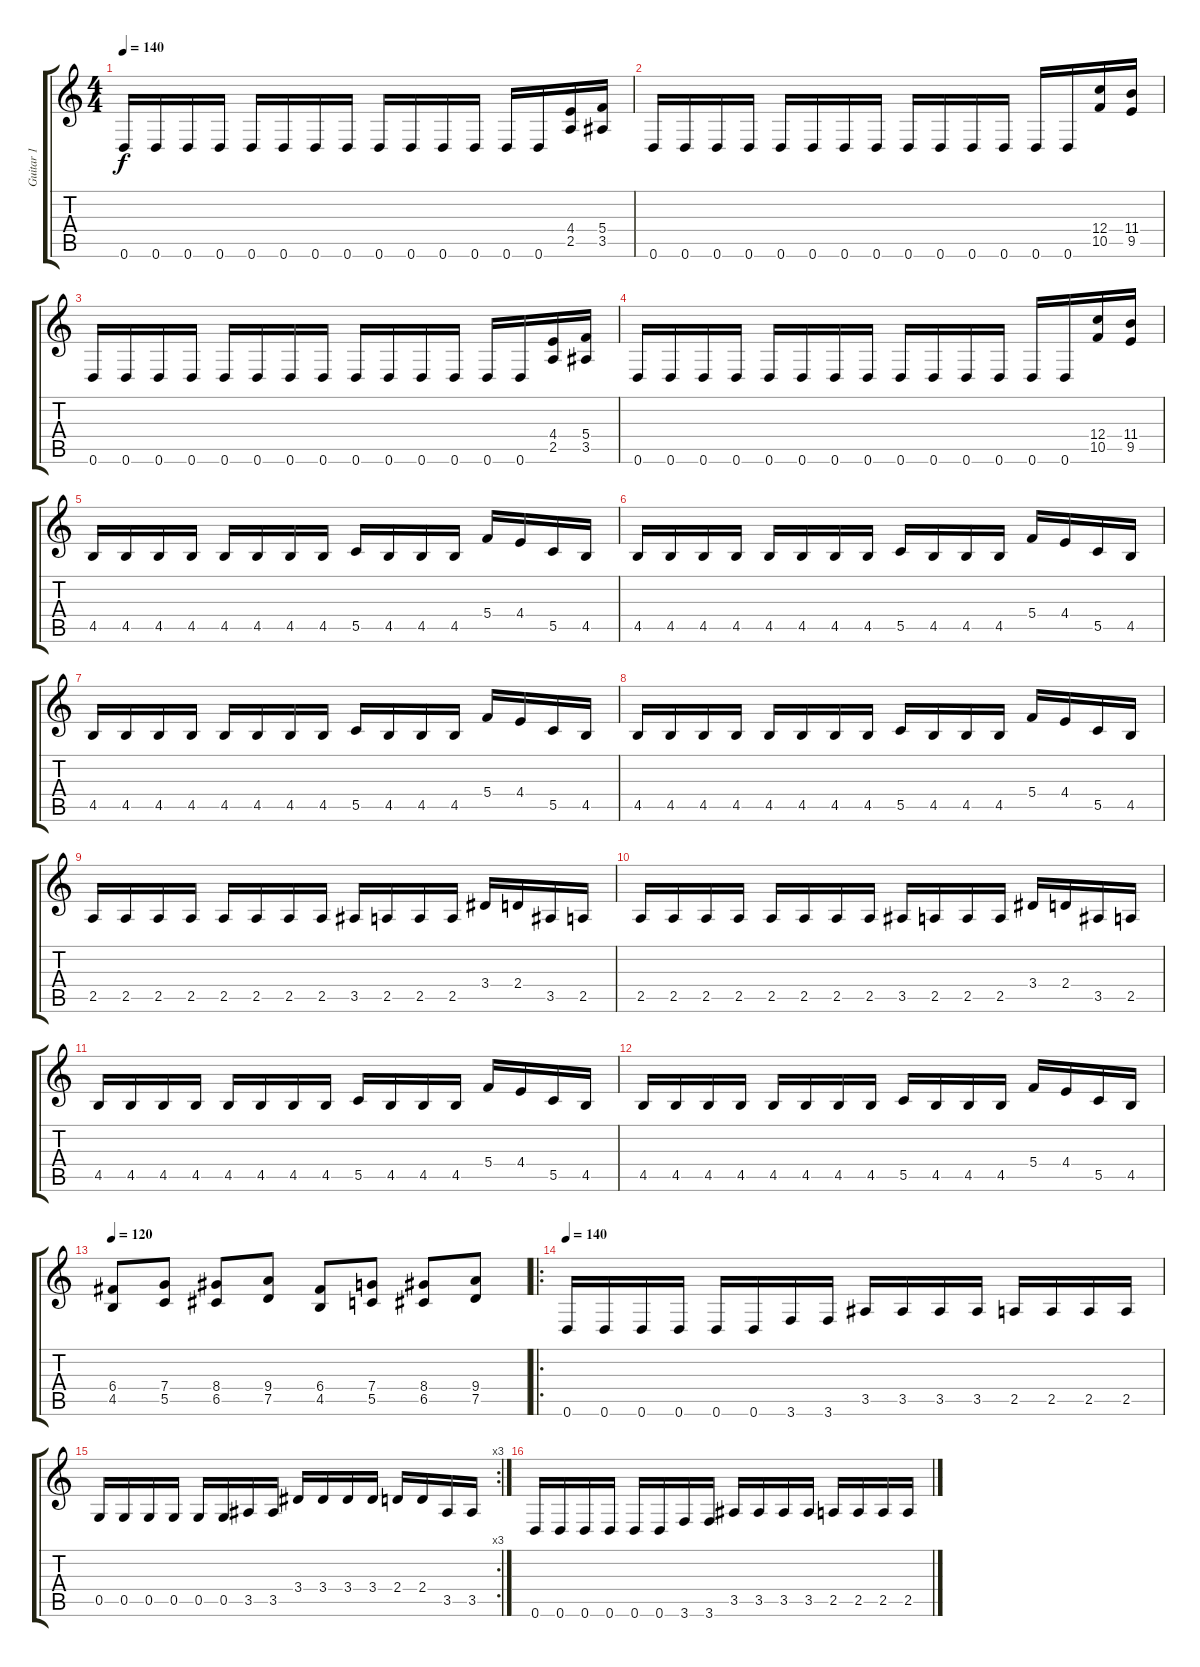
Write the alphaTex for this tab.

\track ("Guitar 1" "Guitar 1") {instrument distortionguitar}
\staff {score tabs}
\tuning (D4 A3 F3 C3 G2 D2) {hide}
\ts (4 4)
\tempo 140
\clef g2
\ks c
0.6.16{dy f} 0.6.16 0.6.16 0.6.16 0.6.16 0.6.16 0.6.16 0.6.16 0.6.16 0.6.16 0.6.16 0.6.16 0.6.16 0.6.16 (4.4 2.5).16 (5.4 3.5).16 |
0.6.16 0.6.16 0.6.16 0.6.16 0.6.16 0.6.16 0.6.16 0.6.16 0.6.16 0.6.16 0.6.16 0.6.16 0.6.16 0.6.16 (12.4 10.5).16 (11.4 9.5).16 |
0.6.16 0.6.16 0.6.16 0.6.16 0.6.16 0.6.16 0.6.16 0.6.16 0.6.16 0.6.16 0.6.16 0.6.16 0.6.16 0.6.16 (4.4 2.5).16 (5.4 3.5).16 |
0.6.16 0.6.16 0.6.16 0.6.16 0.6.16 0.6.16 0.6.16 0.6.16 0.6.16 0.6.16 0.6.16 0.6.16 0.6.16 0.6.16 (12.4 10.5).16 (11.4 9.5).16 |
4.5.16 4.5.16 4.5.16 4.5.16 4.5.16 4.5.16 4.5.16 4.5.16 5.5.16 4.5.16 4.5.16 4.5.16 5.4.16 4.4.16 5.5.16 4.5.16 |
4.5.16 4.5.16 4.5.16 4.5.16 4.5.16 4.5.16 4.5.16 4.5.16 5.5.16 4.5.16 4.5.16 4.5.16 5.4.16 4.4.16 5.5.16 4.5.16 |
4.5.16 4.5.16 4.5.16 4.5.16 4.5.16 4.5.16 4.5.16 4.5.16 5.5.16 4.5.16 4.5.16 4.5.16 5.4.16 4.4.16 5.5.16 4.5.16 |
4.5.16 4.5.16 4.5.16 4.5.16 4.5.16 4.5.16 4.5.16 4.5.16 5.5.16 4.5.16 4.5.16 4.5.16 5.4.16 4.4.16 5.5.16 4.5.16 |
2.5.16 2.5.16 2.5.16 2.5.16 2.5.16 2.5.16 2.5.16 2.5.16 3.5.16 2.5.16 2.5.16 2.5.16 3.4.16 2.4.16 3.5.16 2.5.16 |
2.5.16 2.5.16 2.5.16 2.5.16 2.5.16 2.5.16 2.5.16 2.5.16 3.5.16 2.5.16 2.5.16 2.5.16 3.4.16 2.4.16 3.5.16 2.5.16 |
4.5.16 4.5.16 4.5.16 4.5.16 4.5.16 4.5.16 4.5.16 4.5.16 5.5.16 4.5.16 4.5.16 4.5.16 5.4.16 4.4.16 5.5.16 4.5.16 |
4.5.16 4.5.16 4.5.16 4.5.16 4.5.16 4.5.16 4.5.16 4.5.16 5.5.16 4.5.16 4.5.16 4.5.16 5.4.16 4.4.16 5.5.16 4.5.16 |
\tempo 120
(6.4 4.5).8 (7.4 5.5).8 (8.4 6.5).8 (9.4 7.5).8 (6.4 4.5).8 (7.4 5.5).8 (8.4 6.5).8 (9.4 7.5).8 |
\ro
\tempo 140
0.6.16 0.6.16 0.6.16 0.6.16 0.6.16 0.6.16 3.6.16 3.6.16 3.5.16 3.5.16 3.5.16 3.5.16 2.5.16 2.5.16 2.5.16 2.5.16 |
\rc 3
0.5.16 0.5.16 0.5.16 0.5.16 0.5.16 0.5.16 3.5.16 3.5.16 3.4.16 3.4.16 3.4.16 3.4.16 2.4.16 2.4.16 3.5.16 3.5.16 |
0.6.16 0.6.16 0.6.16 0.6.16 0.6.16 0.6.16 3.6.16 3.6.16 3.5.16 3.5.16 3.5.16 3.5.16 2.5.16 2.5.16 2.5.16 2.5.16
